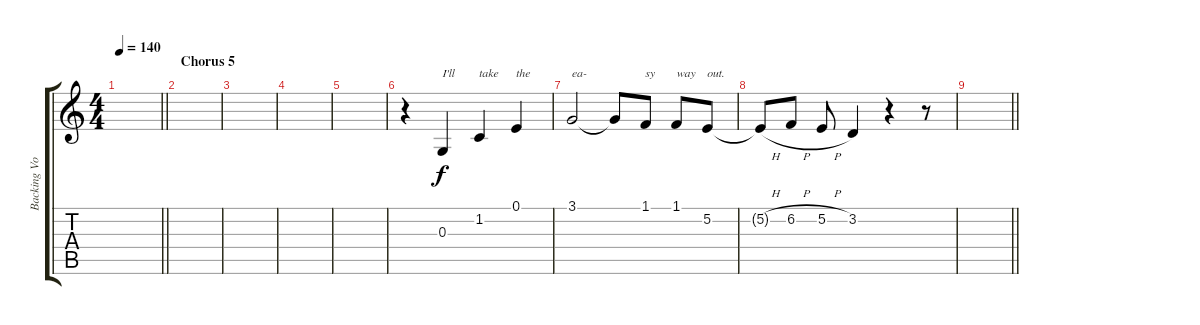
\track ("Backing Vocals - Ben Johnston" "Backing Vo") {instrument altosax}
\staff {score tabs}
\tuning (E4 B3 G3 D3 A2 E2) {hide}
\ts (4 4)
\tempo 140
\clef g2
\barLineRight lightlight
\ks c
|
\section ("" "Chorus 5")
|
|
|
|
r.4 0.3.4{txt "I'll"} 1.2.4{txt "take"} 0.1.4{txt "the"} |
3.1.2{txt "ea-"} 3.1{t}.8 1.1.8{txt "sy"} 1.1.8{txt "way"} 5.2.8{txt "out."} |
5.2{h t}.8 6.2{h}.8 5.2{h}.8 3.2.4 r.4 r.8 |
\barLineRight lightlight
